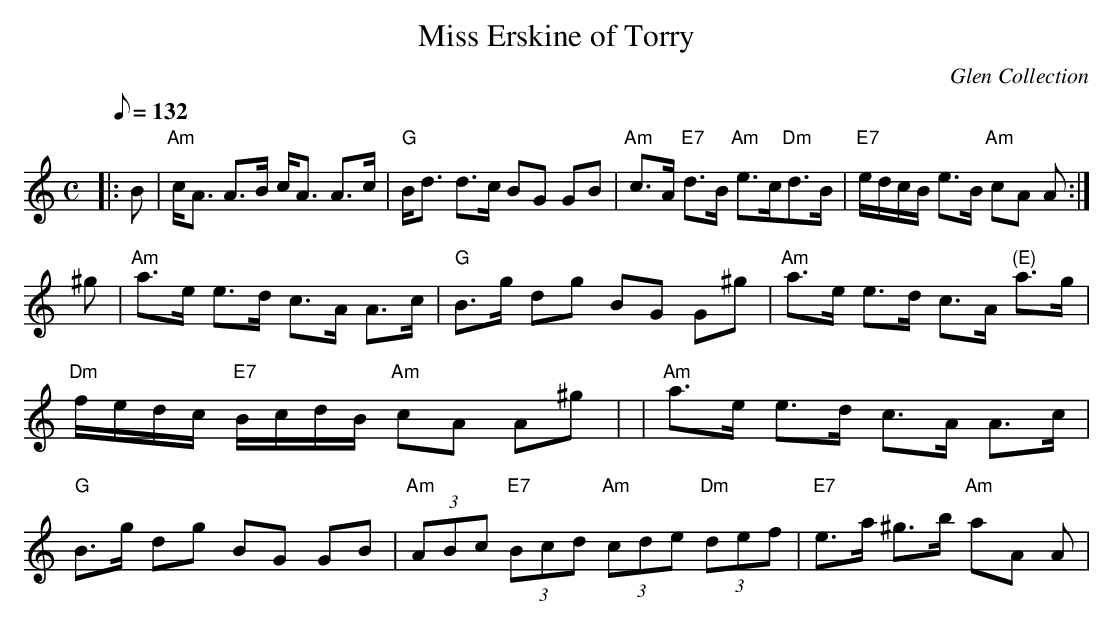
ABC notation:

X:1
T:Miss Erskine of Torry
O:Glen Collection
M:C
L:1/8
Q:132
K:Am
|:B| "Am"c<A A>B c<A A>c | "G"B<d d>c BG GB | "Am"c>A "E7"d>B "Am"e>c"Dm"d>B | "E7"e/d/c/B/ e>B "Am"cA A :|!
^g | "Am"a>e e>d c>A A>c | "G"B>g dg BG G^g \
| "Am"a>e e>d c>A "(E)"a>g | "Dm"f/e/d/c/ "E7"B/c/d/B/ "Am"cA A^g |
| "Am"a>e e>d c>A A>c | "G"B>g dg BG GB \
| "Am"(3ABc "E7"(3Bcd "Am"(3cde "Dm"(3def | "E7"e>a ^g>b "Am"aA A |
